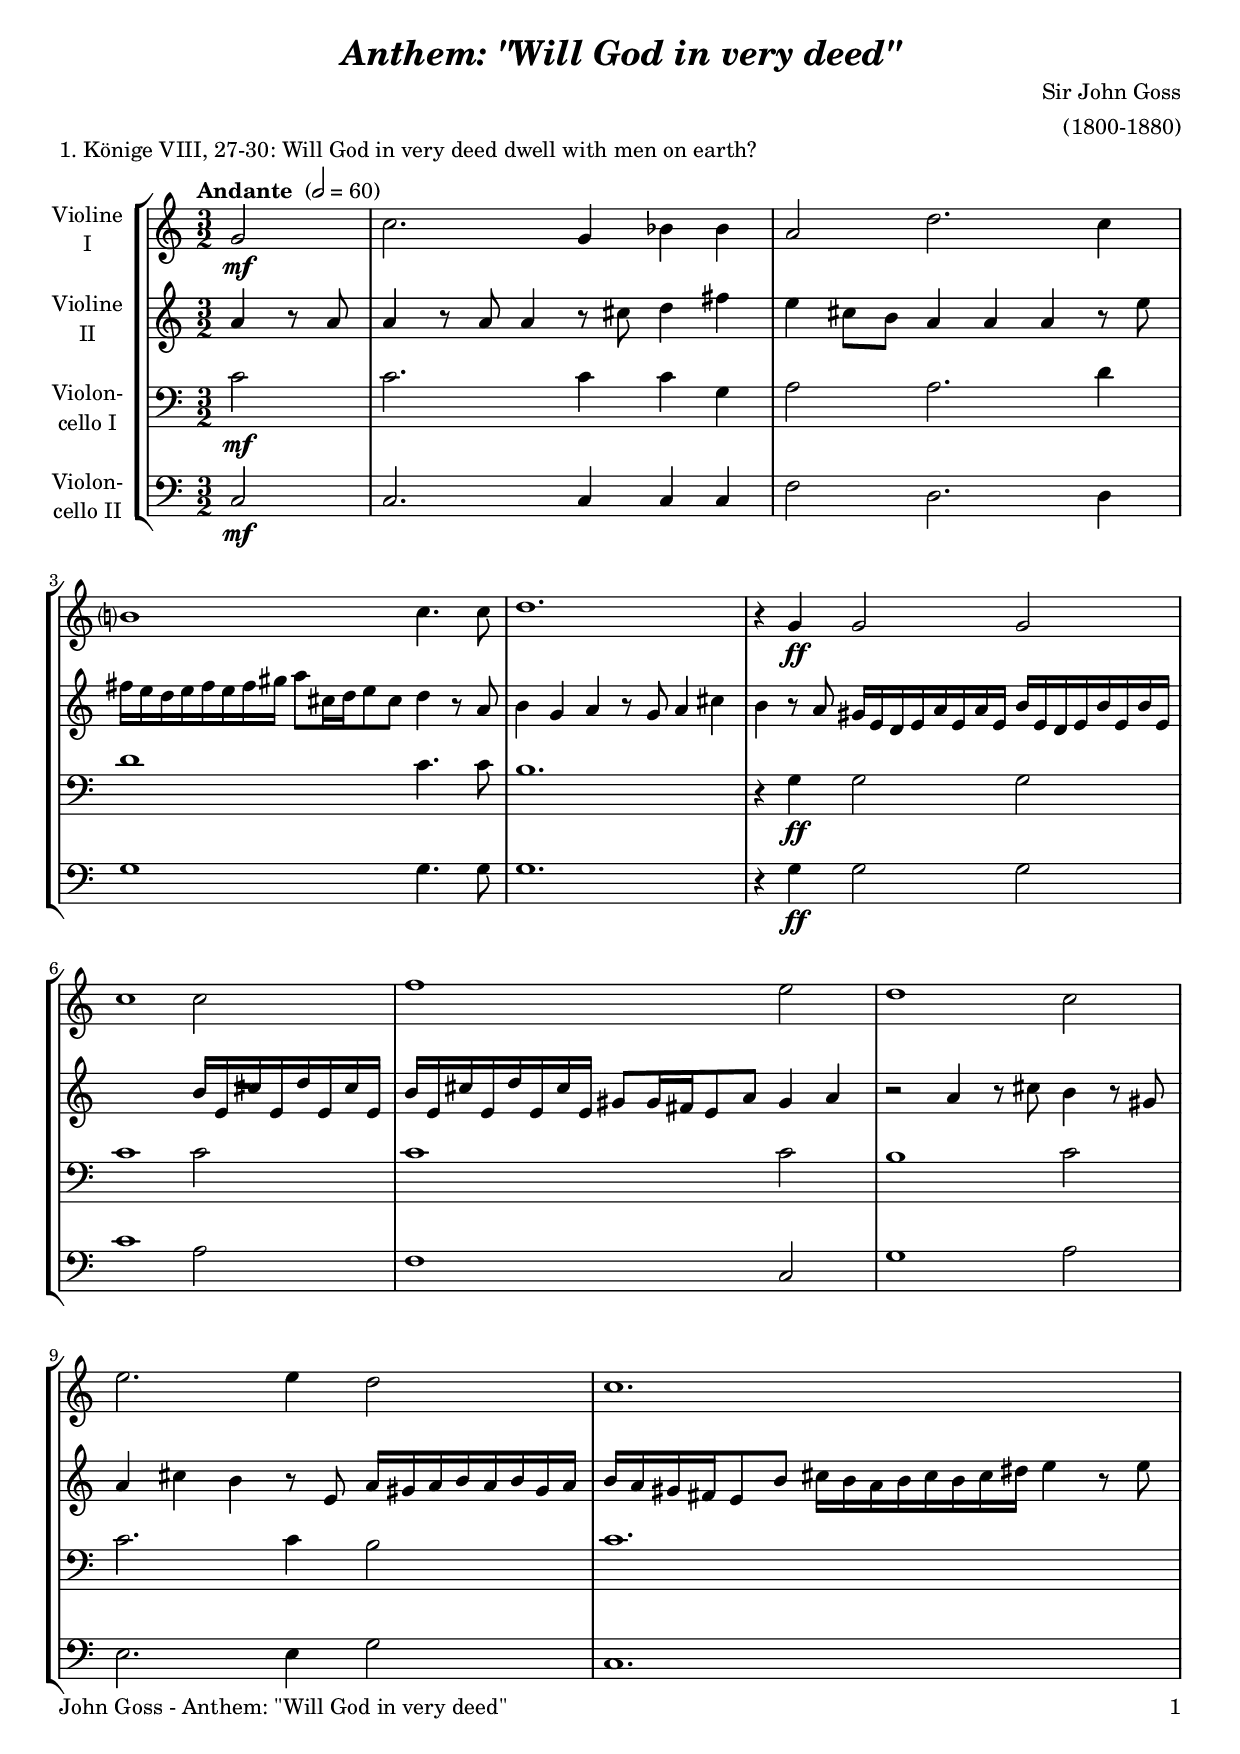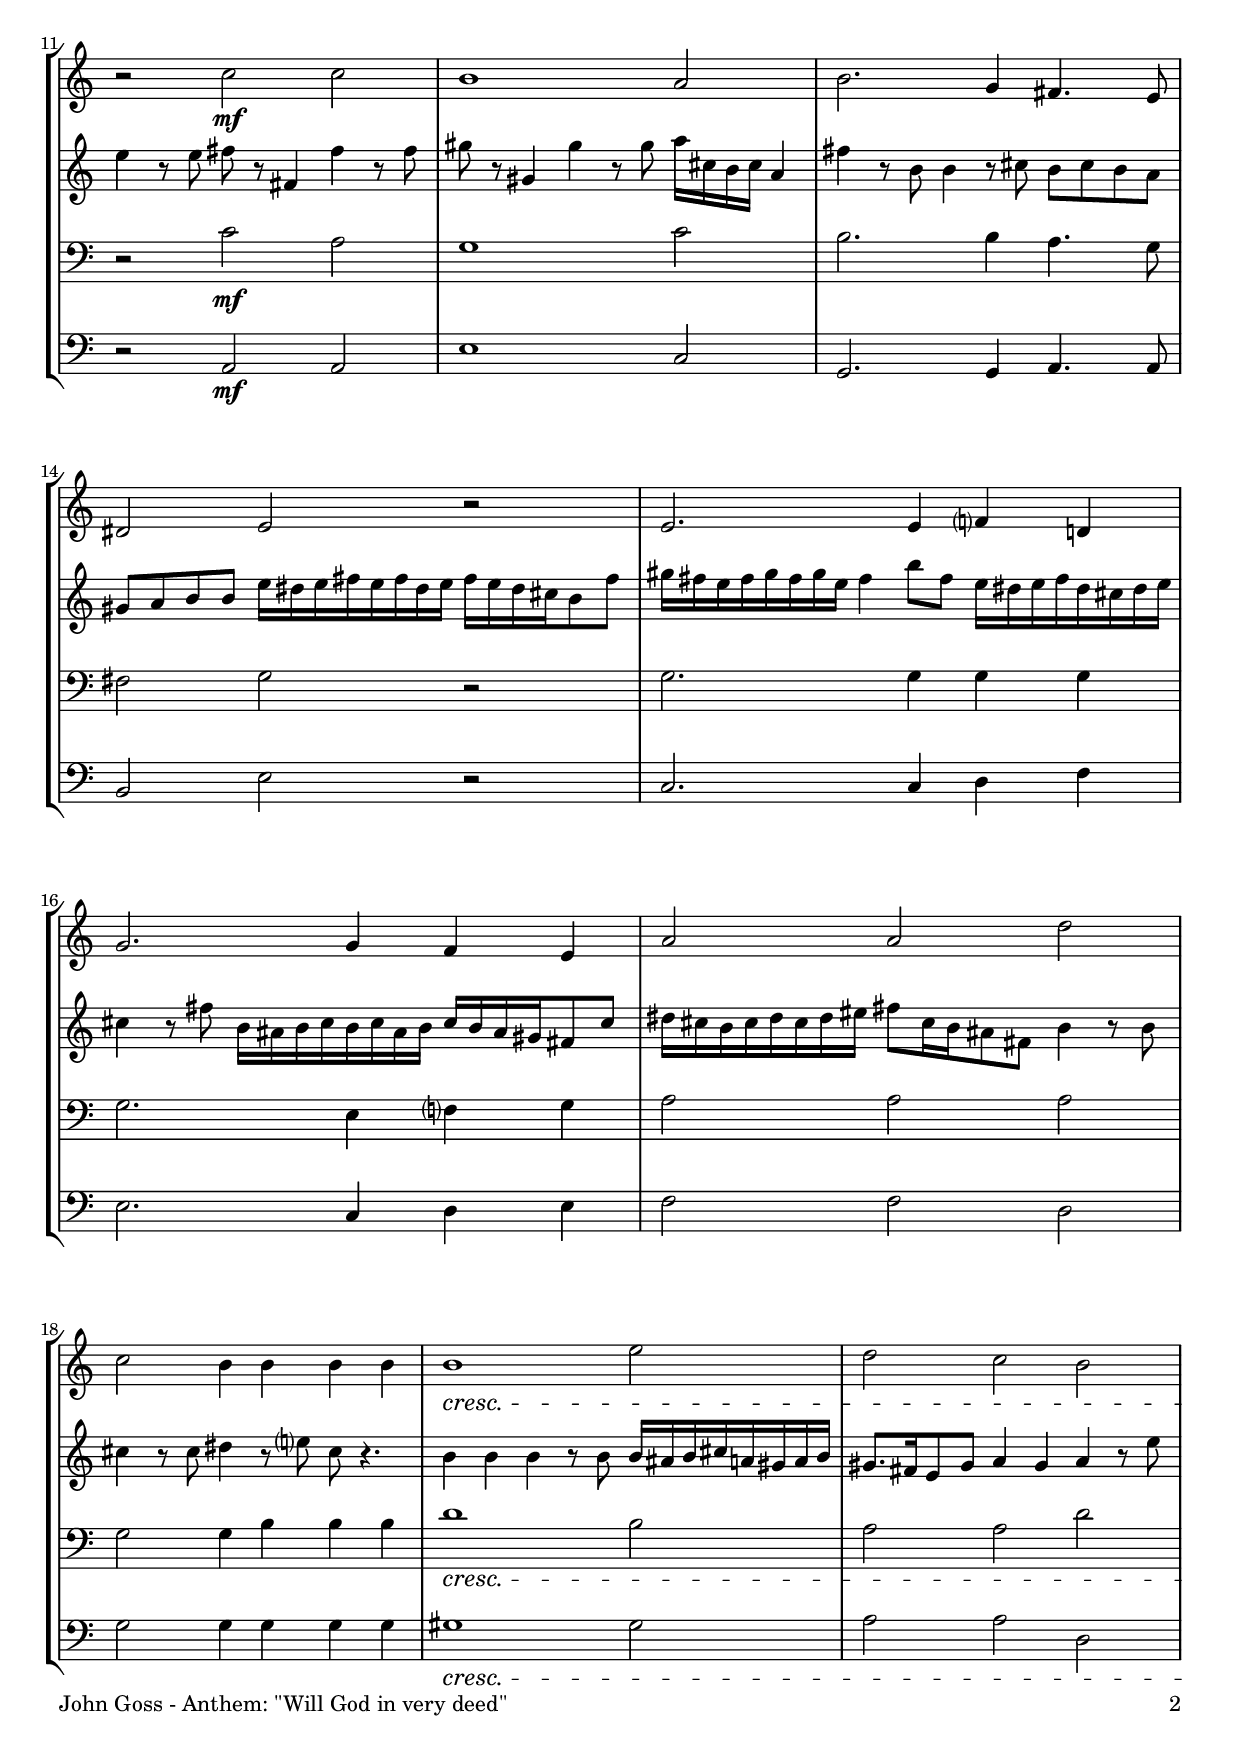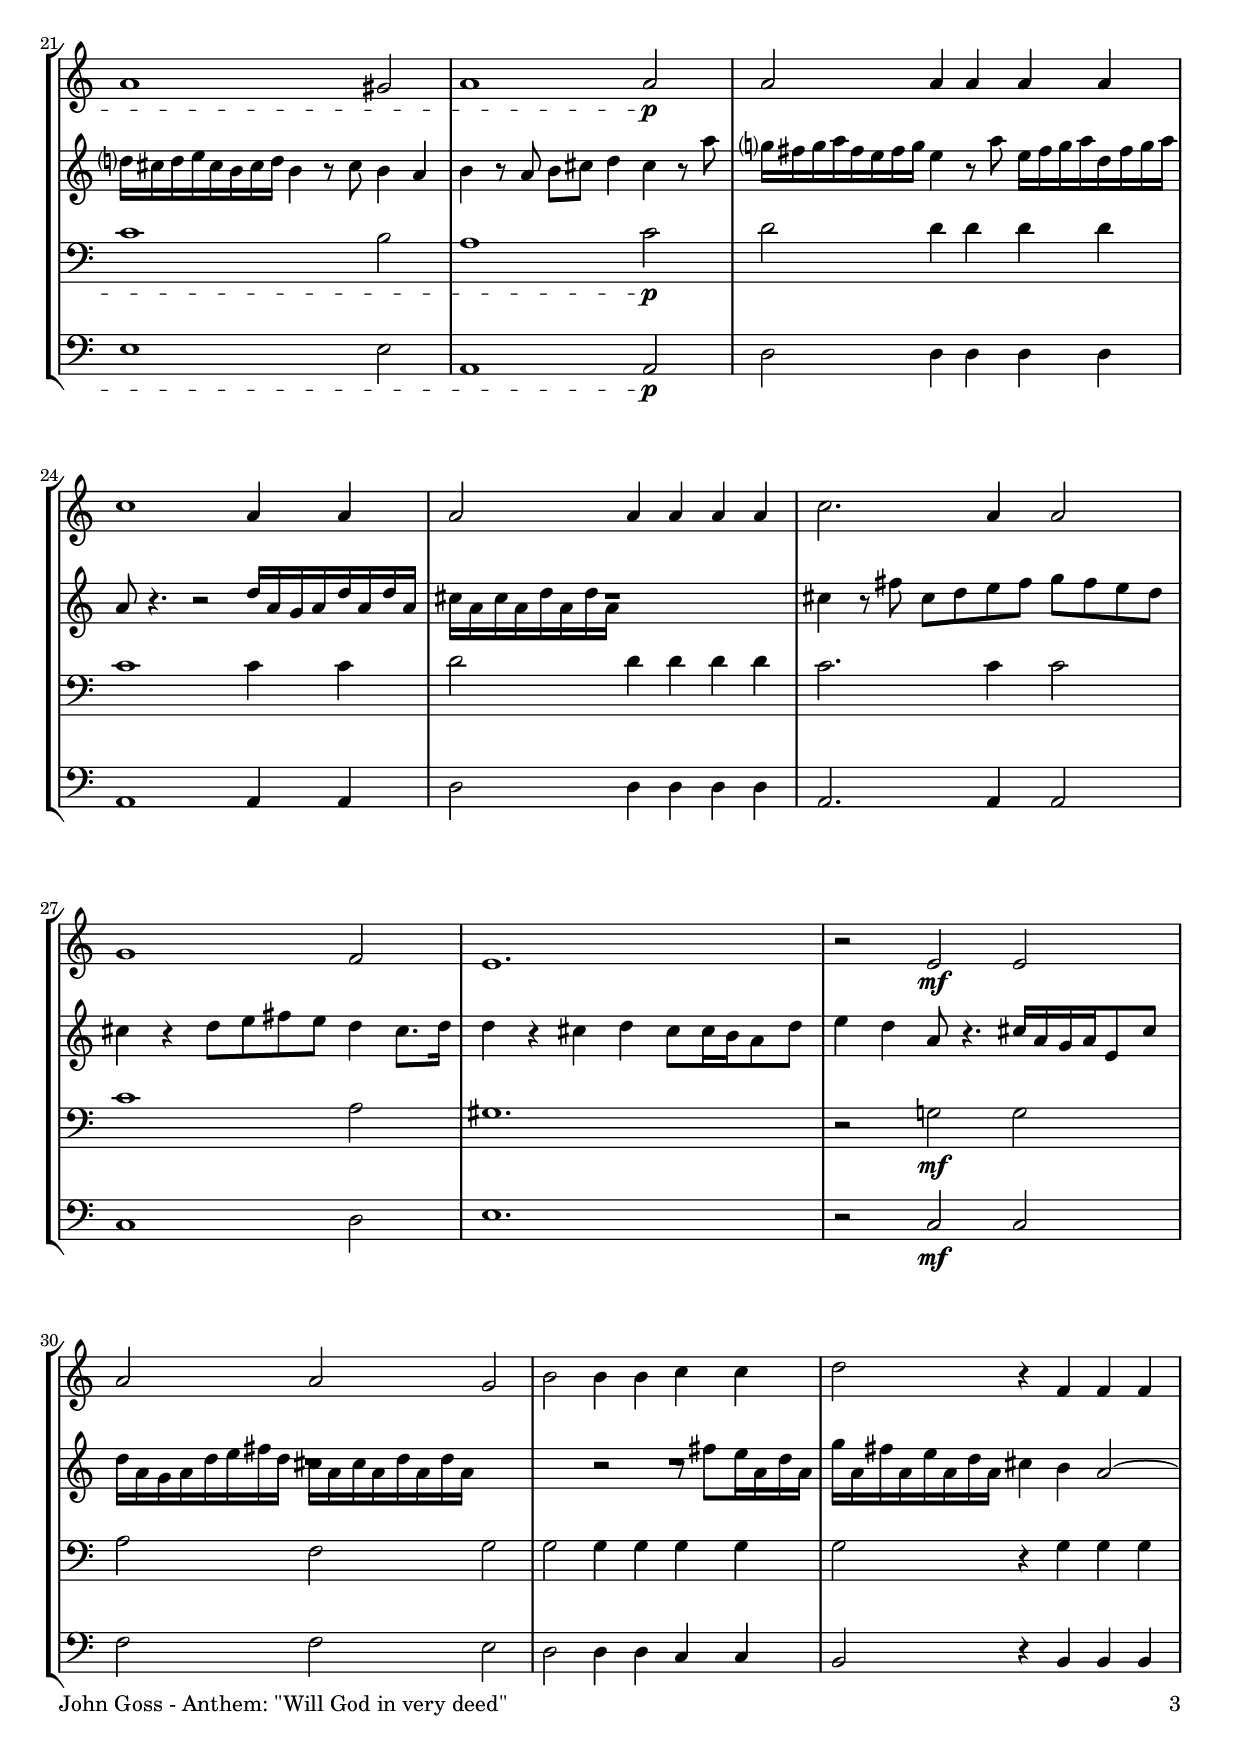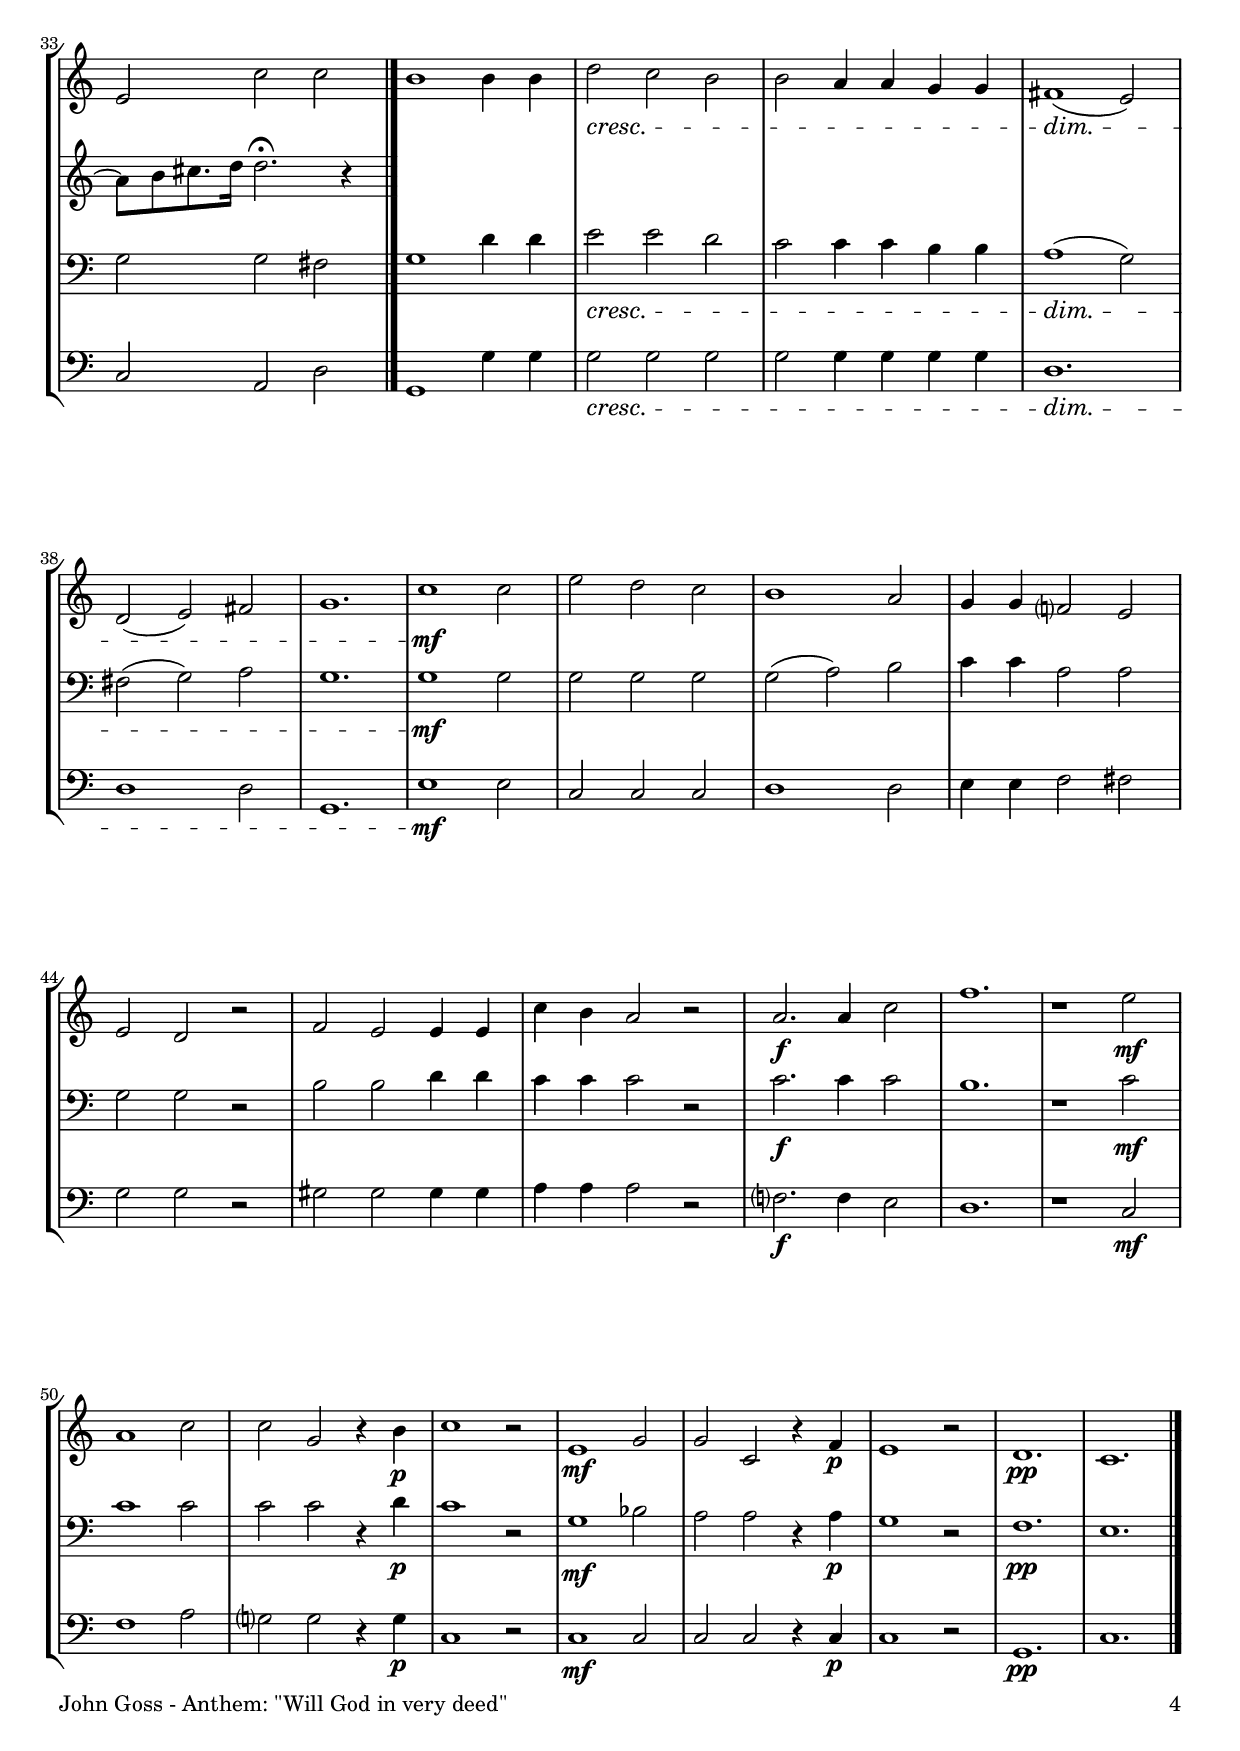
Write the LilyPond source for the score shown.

\version "2.24.1"
\include "deutsch.ly"

#(set-global-staff-size 19)

\header {
  title     = \markup \bold \italic "Anthem: \"Will God in very deed\""
  composer  = "Sir John Goss"
  arranger  = "(1800-1880)"
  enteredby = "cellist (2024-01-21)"
  piece     = "1. Könige VIII, 27-30: Will God in very deed dwell with men on earth?"
}

voiceconsts = {
  \key c \major
  \time 3/2
  \clef "treble"
%  \numericTimeSignature
  \compressEmptyMeasures
  % Set default beaming for all staves
%  \set Timing.beamExceptions = #'()
%  \set Timing.baseMoment     = #(ly:make-moment 1 4)
%  \set Timing.beatStructure  = #'(1 1 1 1)
  \tempo "Andante " 2=60
}

mist = "string ensemble 1"
mivl = "violin"
miba = "cello"
mipz = "pizzicato strings"

adag = \mark \markup \box \italic "Adagio"

va = \relative c'' {
  \voiceconsts

  \partial 2 g2\mf
  c2. g4 b b
  a2 d2. c4
  h?1 c4. c8
  d1.
  r4 g,\ff g2 g

  c1 c2
  f1 e2
  d1 c2
  e2. e4 d2
  c1.
  r2 c\mf c
  h1 a2

  h2. g4 fis4. e8
  dis2 e r
  e2. e4 f? d!
  g2. g4 f e
  a2 a d

  c h4 h h h
  h1\cresc e2
  d c h
  a1 gis2
  a1 a2\p
  a a4 a a a

  c1 a4 a
  a2 a4 a a a
  c2. a4 a2
  g1 f2
  e1.
  r2 e\mf e

  a a g
  h h4 h c c
  d2 r4 f, f f
  e2 c' c
  h1 h4 h

  d2\cresc c h
  h a4 a g g
  fis1(\dim e2)
  d( e) fis
  g1.

  c1\mf c2
  e d c
  h1 a2
  g4 g f?2 e
  e d r

  f e e4 e
  c' h a2 r
  a2.\f a4 c2
  f1.
  r1 e2\mf
  a,1 c2

  c g r4 h\p
  c1 r2
  e,1\mf g2
  g c, r4 f\p
  e1 r2
  d1.\pp
  c \bar "|."
}

\include "v2.ily"
vc = \relative c' {
  \voiceconsts
  \clef "bass"

  \partial 2 c2\mf
  c2. c4 c g
  a2 a2. d4
  d1 c4. c8
  h1.
  r4 g\ff g2 g

  c1 c2
  c1 c2
  h1 c2
  c2. c4 h2
  c1.
  r2 c\mf a
  g1 c2

  h2. h4 a4. g8
  fis2 g r
  g2. g4 g g
  g2. e4 f? g
  a2 a a

  g g4 h h h
  d1\cresc h2
  a a d
  c1 h2
  a1 c2\p
  d d4 d d d

  c1 c4 c
  d2 d4 d d d
  c2. c4 c2
  c1 a2
  gis1.
  r2 g!\mf g

  a f g
  g g4 g g g
  g2 r4 g g g
  g2 g fis
  g1 d'4 d

  e2\cresc e d
  c c4 c h h
  a1(\dim g2)
  fis( g) a
  g1.

  g1\mf g2
  g g g
  g( a) h
  c4 c a2 a
  g g r

  h h d4 d
  c c c2 r
  c2.\f c4 c2
  h1.
  r1 c2\mf
  c1 c2

  c c r4 d\p
  c1 r2
  g1\mf b2
  a a r4 a\p
  g1 r2
  f1.\pp
  e \bar "|."
}

vd = \relative c {
  \voiceconsts
  \clef "bass"

  \partial 2 c2\mf
  c2. c4 c c
  f2 d2. d4
  g1 g4. g8
  g1.
  r4 g\ff g2 g

  c1 a2
  f1 c2
  g'1 a2
  e2. e4 g2
  c,1.
  r2 a\mf a
  e'1 c2

  g2. g4 a4. a8
  h2 e r
  c2. c4 d f
  e2. c4 d e
  f2 f d

  g g4 g g g
  gis1\cresc gis2
  a a d,
  e1 e2
  a,1 a2\p
  d d4 d d d

  a1 a4 a
  d2 d4 d d d
  a2. a4 a2
  c1 d2
  e1.
  r2 c\mf c

  f f e
  d d4 d c c
  h2 r4 h h h
  c2 a d
  g,1 g'4 g

  g2\cresc g g
  g g4 g g g
  d1.\dim
  d1 d2
  g,1.

  e'1\mf e2
  c c c
  d1 d2
  e4 e f2 fis
  g g r

  gis gis gis4 gis
  a a a2 r
  f?2.\f f4 e2
  d1.
  r1 c2\mf
  f1 a2

  g? g r4 g\p
  c,1 r2
  c1\mf c2
  c c r4 c\p
  c1 r2
  g1.\pp
  c \bar "|."
}


music = \new StaffGroup <<
      \new Staff {
	\set Staff.midiInstrument = \mivl
	\set Staff.instrumentName = \markup \center-column { "Violine" "I" }
	\transpose c c { \va }
      }

      \new Staff {
	\set Staff.midiInstrument = \mivl
	\set Staff.instrumentName = \markup \center-column { "Violine" "II" }
	\transpose c c { \vb }
      }

      \new Staff {
	\set Staff.midiInstrument = \miba
	\set Staff.instrumentName = \markup \center-column { "Violon-" "cello I" }
	\transpose c c { \vc }
      }

      \new Staff {
	\set Staff.midiInstrument = \miba
	\set Staff.instrumentName = \markup \center-column { "Violon-" "cello II" }
	\transpose c c { \vd }
      }
>>

\book {
   \paper {
    print-page-number = ##t
    print-first-page-number = ##t
    ragged-last-bottom = ##f
    oddHeaderMarkup = \markup \null
    evenHeaderMarkup = \markup \null
    oddFooterMarkup = \markup {
      \fill-line {
        \if \should-print-page-number
        "John Goss - Anthem: \"Will God in very deed\"" \fromproperty #'page:page-number-string
      }
    }
    evenFooterMarkup = \oddFooterMarkup
  } \score {
    \music
    \layout {}
  }

  \score {
    \unfoldRepeats \music

    \midi {
      \context {
        \Score
      }
    }
  }
}